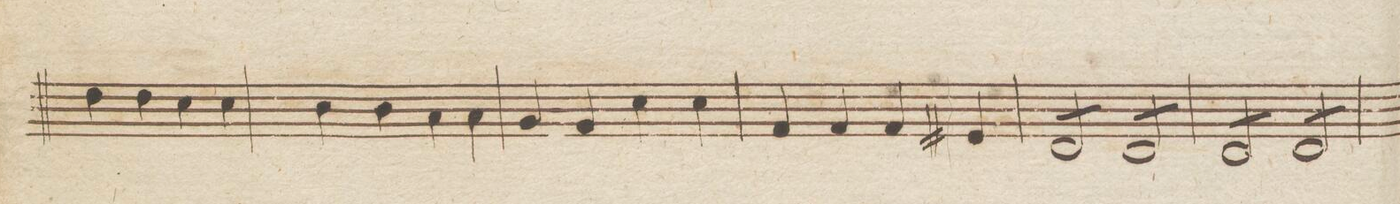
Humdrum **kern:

**kern	**dynam
*I"Viole.	*
*clefC3	*
*k[]	*
*met(c|)	*
*M2/2	*
4e\	.
4e\	.
4d\	.
4d\	.
=38	=38
4c\	.
4c\	.
4B\	.
4B\	.
=39	=39
4A/	.
4A/	.
4d\	.
4d\	.
=40	=40
4G/	.
4G/	.
4G/	.
4F#X/	.
=41	=41
*tremolo	*
8E/L	.
8E/	.
8E/	.
8E/J	.
8E/L	.
8E/	.
8E/	.
8E/J	.
=42	=42
8E/L	.
8E/	.
8E/	.
8E/J	.
8E/L	.
8E/	.
8E/	.
8E/J	.
=43	=43
*-	*-
